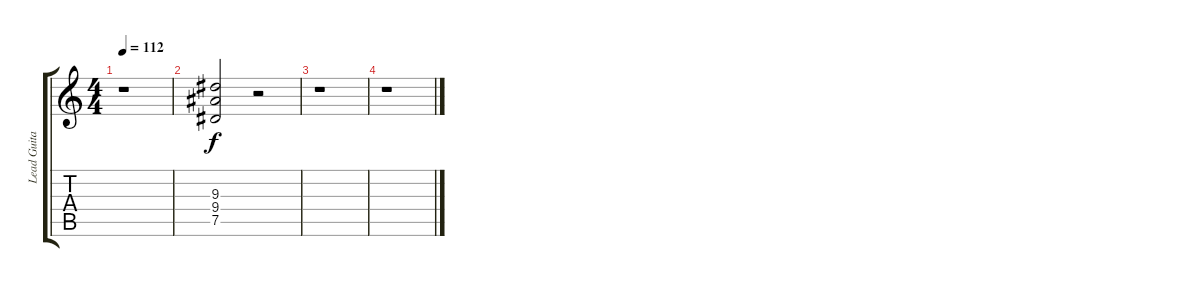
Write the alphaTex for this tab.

\track ("Lead Guitar" "Lead Guita") {instrument overdrivenguitar}
\staff {score tabs}
\tuning (Eb4 Bb3 Gb3 Db3 Ab2 Eb2) {hide}
\ts (4 4)
\tempo 112
\clef g2
\ks c
r.1{dy f} |
(9.3 9.4 7.5).2 r.2 |
r.1 |
r.1
